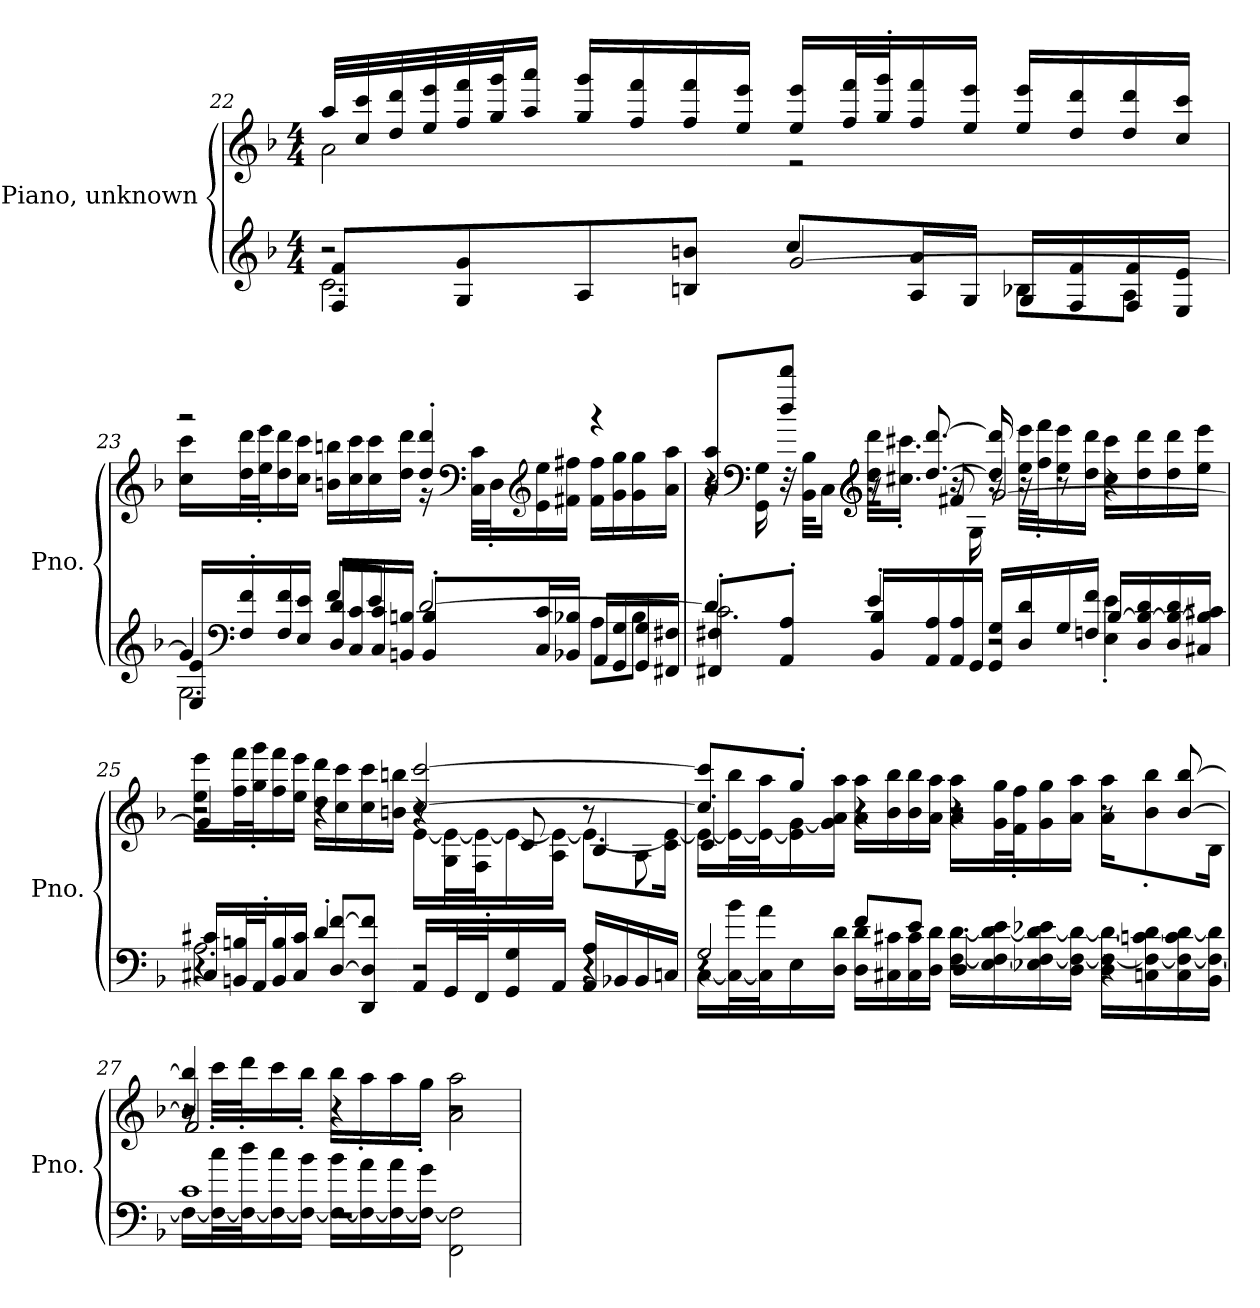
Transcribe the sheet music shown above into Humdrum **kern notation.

**kern	**kern
*part1	*part1
*staff2	*staff1
*I"Piano, unknown	*
*I'Pno.	*
!!LO:LB:g=z
*clefG2	*clefG2
*k[b-]	*k[b-]
*M4/4	*M4/4
=22	=22
*^	*^
*	*^	*	*
2r	2.c\	8F/ 8f/L	32aa/LLL	2a\
.	.	.	32cc/ 32ccc/	.
.	.	.	32dd/ 32ddd/	.
.	.	.	32ee/ 32eee/	.
.	.	8G/ 8g/	32ff/ 32fff/	.
.	.	.	32gg/ 32ggg/J	.
.	.	.	16aa/ 16aaa/JJ	.
.	.	8A/	16gg/ 16ggg/LL	.
.	.	.	16ff/ 16fff/	.
.	.	8Bn/ 8bn/J	16ff/ 16fff/	.
.	.	.	16ee/ 16eee/JJ	.
[2g/	.	8cc/L	16ee/ 16eee/LL	2r
.	.	.	32ff/ 32fff/L	.
.	.	.	32gg/' 32ggg/'J	.
.	.	16A/ 16a/L	16ff/ 16fff/	.
.	.	16G/JJ	16ee/ 16eee/JJ	.
.	8B-X\L	16G/LL	16ee/ 16eee/LL	.
.	.	16F/ 16f/	16dd/ 16ddd/	.
.	8A\J	16F/ 16f/	16dd/ 16ddd/	.
.	.	16E/ 16e/JJ	16cc/ 16ccc/JJ	.
!!LO:LB:g=z	!!
=23	=23	=23	=23	=23
4g/]	2.G\	16E/ 16e/LL	2r	16cc\ 16ccc\LL
*clefF4	*	*	*	*
.	.	16F/' 16f/'	.	32dd\ 32ddd\L
.	.	.	.	32ee\' 32eee\'J
.	.	16F/ 16f/	.	16dd\ 16ddd\
.	.	16E/ 16e/JJ	.	16cc\ 16ccc\JJ
8f/L	.	16D/ 16d/LL	.	16bn\ 16bbn\LL
.	.	16C/ 16c/	.	16cc\ 16ccc\
8e/J	.	16C/ 16c/	.	16cc\ 16ccc\
.	.	16BBn/ 16Bn/JJ	.	16dd\ 16ddd\JJ
[2d/	.	8BB/' 8B/'L	4dd/' 4ddd/'	16r
*	*	*	*clefF4	*
.	.	.	.	32C\ 32c\LLL
.	.	.	.	32D'\J
*	*	*	*clefG2	*
.	.	16C/ 16c/L	.	16e\ 16ee\
.	.	16BB-X/ 16B-X/JJ	.	16f#X\ 16ff#X\JJ
.	8A\L	16AA/LL	4r	16f#\ 16ff#\LL
.	.	16GG/ 16G/	.	16g\ 16gg\
.	8B-\J	16GG/ 16G/	.	16g\ 16gg\
.	.	16FF#X/ 16F#X/JJ	.	16a\ 16aa\JJ
!!LO:LB:g=z
=24	=24	=24	=24	=24
*	*	*	*	*^
4d/]	2.c\	8FF#X/' 8F#X/'L	8a/ 8aa/L	16r	4r
*	*	*	*clefF4	*	*
.	.	.	.	16GG\ 16G\	.
.	.	8AA/' 8A/'J	8dd/ 8ddd/J	32r	.
.	.	.	.	32BB-\ 32B-\KLL	.
.	.	.	.	16C\JJ	.
*	*	*	*clefG2	*	*
4e'/	.	16BB-/ 16B-/LL	16r	32dd\ 32ddd\KLL	8r
.	.	.	.	16.cc#X\' 16.ccc#X\'JJ	.
.	.	16AA/ 16A/	[8.dd/ [8.ddd/	.	.
.	.	16AA/ 16A/	.	16r	8f#X/
.	.	16GG/JJ	.	16G\	.
2r	.	16GG/ 16G/LL	16dd/] 16ddd/]	16r	[2g/
.	.	16D/ 16d/	16r	32ee\ 32eee\LLL	.
.	.	.	.	32ff\' 32fff\'J	.
.	.	16G/	8r	16ee\ 16eee\	.
.	.	16Fn/ 16f/JJ	.	16dd\ 16ddd\JJ	.
.	4E\' 4e\'	[16B-/LL	4r	16cc#\ 16ccc#\LL	.
.	.	16D/ 16B-/_ 16d/	.	16dd\ 16ddd\	.
.	.	16D/ 16B-/_ 16d/	.	16dd\ 16ddd\	.
.	.	16C#X/ 16B-/] 16c#X/JJ	.	16ee\ 16eee\JJ	.
!!LO:PB:g=z
=25	=25	=25	=25	=25	=25
*	*	*	*	*	*^
4r	2.A\	16C#X/ 16c#X/LL	2r	16ee\ 16eee\LL	4g/]	2r
.	.	32BBn/ 32Bn/L	.	32ff\ 32fff\L	.	.
.	.	32AA'/J	.	32gg\' 32ggg\'J	.	.
.	.	16BB/ 16B/	.	16ff\ 16fff\	.	.
.	.	16C#/ 16c#/JJ	.	16ee\ 16eee\JJ	.	.
4d'/	.	[8D/ [8f/L	.	16dd\ 16ddd\LL	4r	.
.	.	.	.	16cc\ 16ccc\	.	.
.	.	8DD/ 8D/] 8f/]J	.	16cc\ 16ccc\	.	.
.	.	.	.	16bn\ 16bbn\JJ	.	.
2r	.	16AA/LL	[2cc/ [2ccc/	[16e\LL	8r	4r
.	.	32GG/L	.	32G\ 32e\_L	.	.
.	.	32FF'/J	.	32F\ 32e\_J	.	.
.	.	16GG/ 16G/	.	16e\_	8c/	.
.	.	16AA/JJ	.	16A\ 16e\_JJ	.	.
.	4r	16AA/ 16A/LL	.	8.e\L_	4B-/	8r
.	.	16BB-X/	.	.	.	.
.	.	16BB-/	.	.	.	8A\
.	.	16Cn/JJ	.	16c\ 16e\_Jk	.	.
*	*	*	*	*	*v	*v
!!LO:LB:g=z
=26	=26	=26	=26	=26	=26
4r	[16C\LL	2G/	8cc/] 8ccc/]L	16e\LL_	4c'/
.	32C\_ 32b-\L	.	.	32e\_ 32bb-\L	.
.	32C\] 32a\J	.	.	32e\_ 32aa\J	.
.	16E\	.	8gg'/J	16e\] [16g\	.
.	16D\ 16d\JJ	.	.	16g\] 16a\ 16aa\JJ	.
8f/L	16D\ 16d\LL	.	4r	16a\ 16aa\LL	4r
.	16C#X\ 16c#X\	.	.	16b-\ 16bb-\	.
8e/J	16C#\ 16c#\	.	.	16b-\ 16bb-\	.
.	16D\ 16d\JJ	.	.	16a\ 16aa\JJ	.
2r	[16F\ [16d\LL	4D'/	4r	16a\ 16aa\LL	2r
.	16E\ 16F\_ 16d\_ 16e\	.	.	32g\ 32gg\L	.
.	.	.	.	32f\' 32ff\'J	.
.	16E-X\ 16F\_ 16d\_ 16e-X\	.	.	16g\ 16gg\	.
.	16D\ 16F\_ 16d\_JJ	.	.	16a\ 16aa\JJ	.
.	16D\ 16F\_ 16d\_LL	4r	8r	16a\ 16aa\KL	.
.	16Cn\ 16F\_ 16cn\ 16d\_	.	.	8b-\' 8bb-\'	.
.	16C\ 16F\_ 16c\ 16d\_	.	[8b-/ [8bb-/	.	.
.	16BB-\ 16F\_ 16d\]JJ	.	.	16B-\Jk	.
=27	=27	=27	=27	=27	=27
1r	16F\LL_	1c	4b-/] 4bb-/]	16r	2f/
.	32F\_ 32cc\L	.	.	32ccc'\LLL	.
.	32F\_ 32dd\J	.	.	32ddd'\J	.
.	16F\_ 16cc\	.	.	16ccc\	.
.	16F\_ 16b-\JJ	.	.	16bb-'\JJ	.
.	16F\_ 16b-\LL	.	4r	16bb-\LL	.
.	16F\_ 16a\	.	.	16aa'\	.
.	16F\_ 16a\	.	.	16aa\	.
.	16F\_ 16g\JJ	.	.	16gg'\JJ	.
.	2FF\ 2F\]	.	2r	2a\ 2aa\	2r
*v	*v	*v	*	*	*
*	*v	*v	*v
=	=
*-	*-
